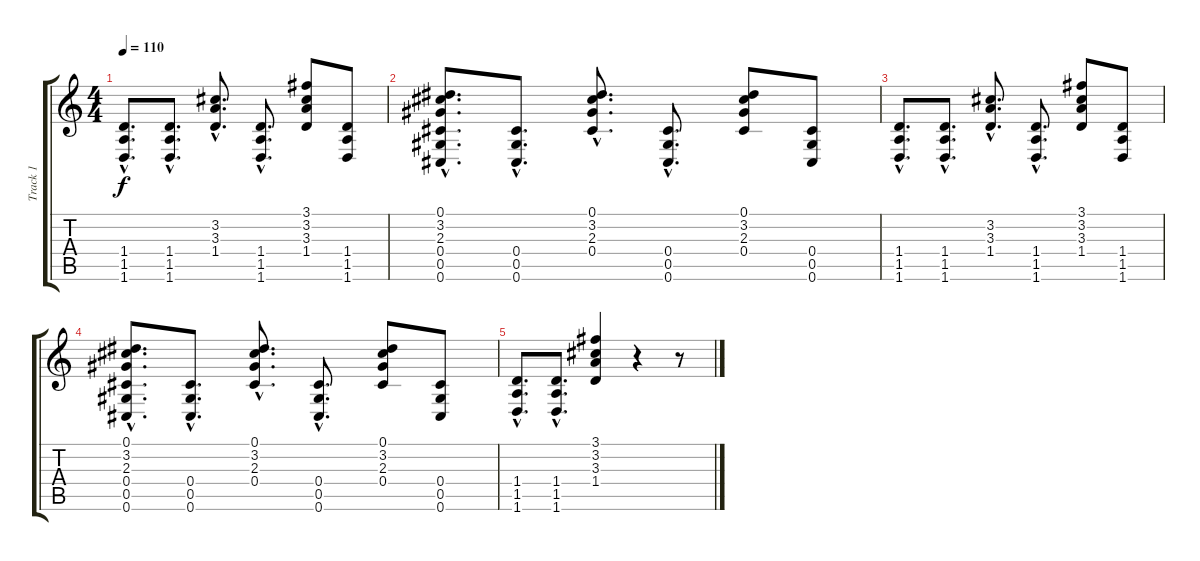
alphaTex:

\track ("Track 1" "Track 1") {instrument overdrivenguitar}
\staff {score tabs}
\tuning (Eb4 Bb3 Gb3 Db3 Ab2 Db2) {hide}
\ts (4 4)
\tempo 110
\clef g2
\ks c
(1.4{hac} 1.5{hac} 1.6{hac}).8{d dy f} (1.4{hac} 1.5{hac} 1.6{hac}).8{d} (3.2{hac} 3.3{hac} 1.4{hac}).8{d} (1.4{hac} 1.5{hac} 1.6{hac}).8{d} (3.1 3.2 3.3 1.4).8 (1.4 1.5 1.6).8 |
(0.1{hac} 3.2{hac} 2.3{hac} 0.4{hac} 0.5{hac} 0.6{hac}).8{d} (0.4{hac} 0.5{hac} 0.6{hac}).8{d} (0.1{hac} 3.2{hac} 2.3{hac} 0.4{hac}).8{d} (0.4{hac} 0.5{hac} 0.6{hac}).8{d} (0.1 3.2 2.3 0.4).8 (0.4 0.5 0.6).8 |
(1.4{hac} 1.5{hac} 1.6{hac}).8{d} (1.4{hac} 1.5{hac} 1.6{hac}).8{d} (3.2{hac} 3.3{hac} 1.4{hac}).8{d} (1.4{hac} 1.5{hac} 1.6{hac}).8{d} (3.1 3.2 3.3 1.4).8 (1.4 1.5 1.6).8 |
(0.1{hac} 3.2{hac} 2.3{hac} 0.4{hac} 0.5{hac} 0.6{hac}).8{d} (0.4{hac} 0.5{hac} 0.6{hac}).8{d} (0.1{hac} 3.2{hac} 2.3{hac} 0.4{hac}).8{d} (0.4{hac} 0.5{hac} 0.6{hac}).8{d} (0.1 3.2 2.3 0.4).8 (0.4 0.5 0.6).8 |
(1.4{hac} 1.5{hac} 1.6{hac}).8{d} (1.4{hac} 1.5{hac} 1.6{hac}).8{d} (3.1 3.2 3.3 1.4).4 r.4 r.8
